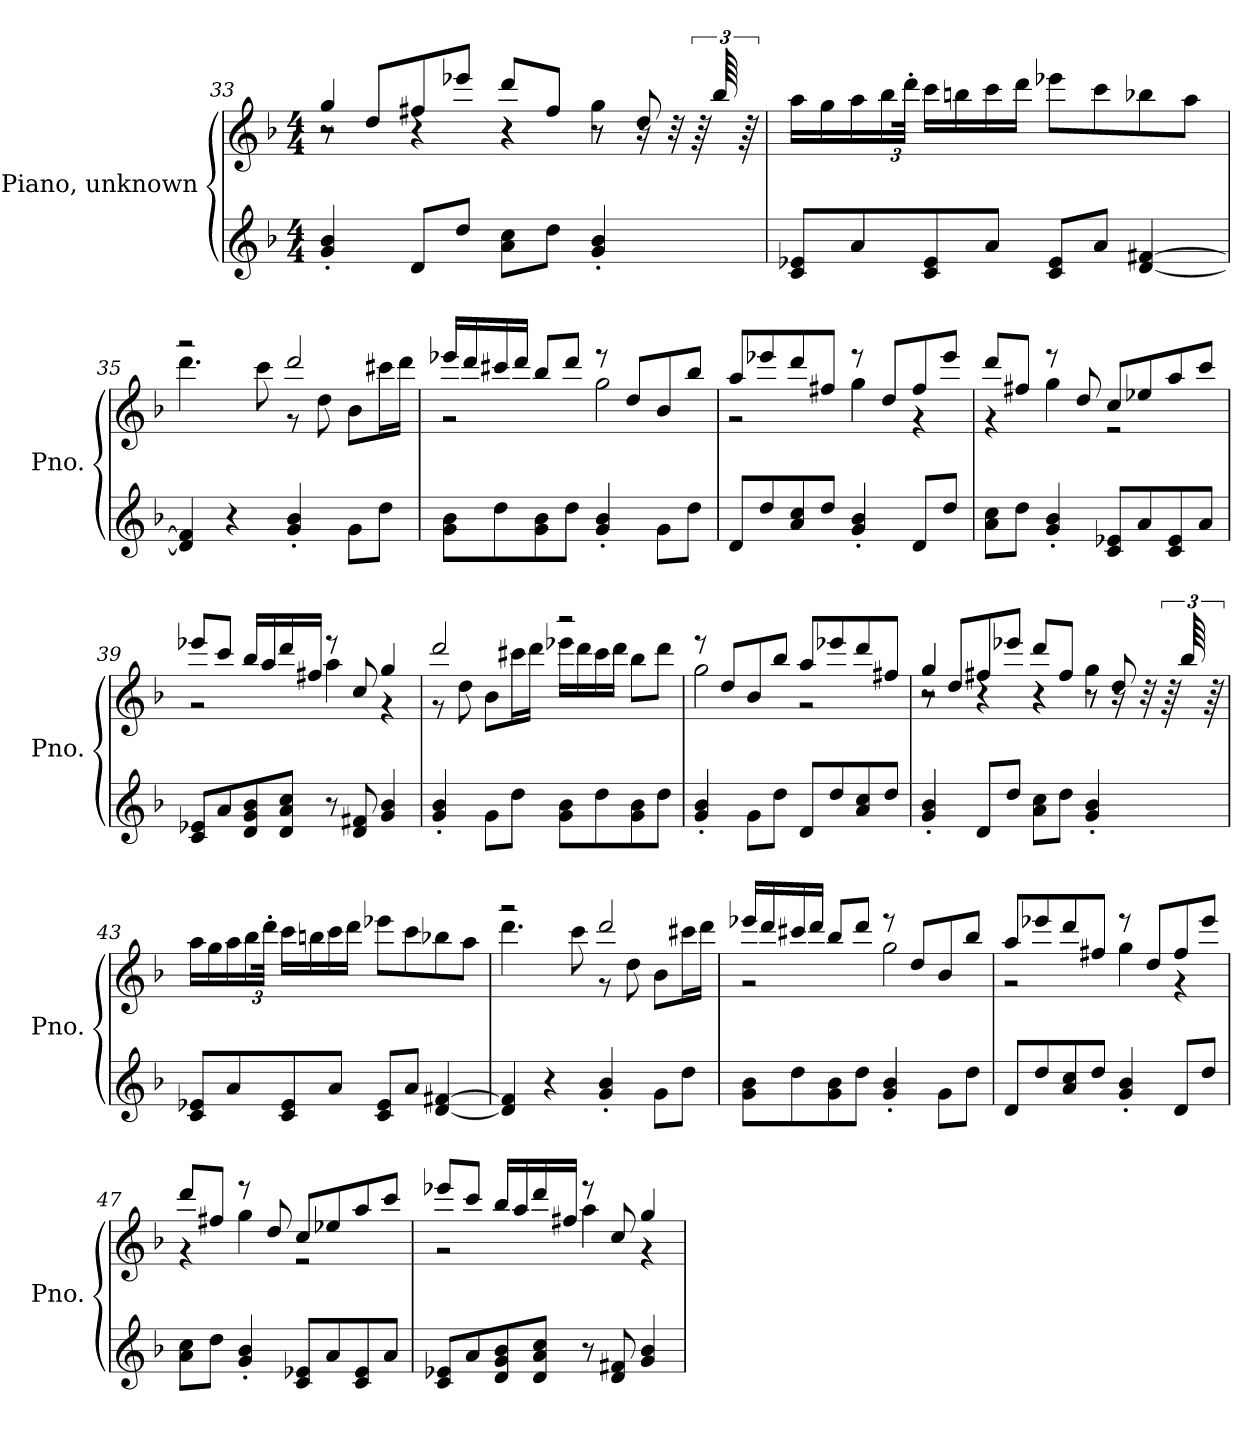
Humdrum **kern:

**kern	**kern
*part1	*part1
*staff2	*staff1
*I"Piano, unknown	*
*I'Pno.	*
!!LO:LB:g=z
*clefG2	*clefG2
*k[b-]	*k[b-]
*M4/4	*M4/4
=33	=33
*	*^
*	*	*^
4g/' 4b-/'	8r	2r	4gg/
.	8dd/L	.	.
8d/L	8ff#X/	.	4r
8dd/J	8eee-X/J	.	.
8a\ 8cc\L	8ddd/L	4r	4r
8dd\J	8ff#/J	.	.
4g/' 4b-/'	8r	4gg\	8r
.	16r	.	8dd/
.	32r	.	.
.	96r	.	.
.	96bb-/	.	.
.	96r	.	.
*	*v	*v	*v
=34	=34
8c/ 8e-X/L	16aa\LL
.	16gg\
8a/	16aa\
*	*Xbrackettup
.	24bb-\
.	48ddd'\JJk
8c/ 8e-/	16ccc\LL
.	16bbn\
8a/J	16ccc\
.	16ddd\JJ
8c/ 8e-/L	8eee-X\L
8a/J	8ccc\
[4d/ [4f#X/	8bb-X\
.	8aa\J
=35	=35
*	*^
4d/] 4f#/]	2r	4.ddd\
4r	.	.
.	.	8ccc\
4g/' 4b-/'	2ddd/	8r
.	.	8dd\
8g\L	.	8b-\L
8dd\J	.	16ccc#X\L
.	.	16ddd\JJ
!!LO:LB:g=z	!!
=36	=36	=36
8g\ 8b-\L	16eee-X/LL	2r
.	16ddd/	.
8dd\	16ccc#X/	.
.	16ddd/JJ	.
8g\ 8b-\	8bb-/L	.
8dd\J	8ddd/J	.
4g/' 4b-/'	8r	2gg\
.	8dd/L	.
8g\L	8b-/	.
8dd\J	8bb-/J	.
=37	=37	=37
8d/L	8aa/L	2r
8dd/	8eee-X/	.
8a/ 8cc/	8ddd/	.
8dd/J	8ff#X/J	.
4g/' 4b-/'	8r	4gg\
.	8dd/L	.
8d/L	8ff#/	4r
8dd/J	8eee-/J	.
=38	=38	=38
8a\ 8cc\L	8ddd/L	4r
8dd\J	8ff#X/J	.
4g/' 4b-/'	8r	4gg\
.	8dd/	.
8c/ 8e-X/L	8cc/L	2r
8a/	8ee-X/	.
8c/ 8e-/	8aa/	.
8a/J	8ccc/J	.
!!LO:LB:g=z	!!
=39	=39	=39
8c/ 8e-X/L	8eee-X/L	2r
8a/	8ccc/J	.
8d/ 8g/ 8b-/	16bb-/LL	.
.	16aa/	.
8d/ 8a/ 8cc/J	16ddd/	.
.	16ff#X/JJ	.
8r	8r	4aa\
8d/ 8f#X/	8cc/	.
4g/ 4b-/	4gg/	4r
=40	=40	=40
4g/' 4b-/'	2ddd/	8r
.	.	8dd\
8g\L	.	8b-\L
8dd\J	.	16ccc#X\L
.	.	16ddd\JJ
8g\ 8b-\L	2r	16eee-X\LL
.	.	16ddd\
8dd\	.	16ccc#\
.	.	16ddd\JJ
8g\ 8b-\	.	8bb-\L
8dd\J	.	8ddd\J
=41	=41	=41
4g/' 4b-/'	8r	2gg\
.	8dd/L	.
8g\L	8b-/	.
8dd\J	8bb-/J	.
8d/L	8aa/L	2r
8dd/	8eee-X/	.
8a/ 8cc/	8ddd/	.
8dd/J	8ff#X/J	.
!!LO:LB:g=z
=42	=42	=42
*	*	*^
4g/' 4b-/'	8r	2r	4gg/
.	8dd/L	.	.
8d/L	8ff#X/	.	4r
8dd/J	8eee-X/J	.	.
8a\ 8cc\L	8ddd/L	4r	4r
8dd\J	8ff#/J	.	.
4g/' 4b-/'	8r	4gg\	8r
.	16r	.	8dd/
.	32r	.	.
*	*brackettup	*	*
.	96r	.	.
.	96bb-/	.	.
.	96r	.	.
*	*v	*v	*v
=43	=43
8c/ 8e-X/L	16aa\LL
.	16gg\
8a/	16aa\
*	*Xbrackettup
.	24bb-\
.	48ddd'\JJk
8c/ 8e-/	16ccc\LL
.	16bbn\
8a/J	16ccc\
.	16ddd\JJ
8c/ 8e-/L	8eee-X\L
8a/J	8ccc\
[4d/ [4f#X/	8bb-X\
.	8aa\J
=44	=44
*	*^
4d/] 4f#/]	2r	4.ddd\
4r	.	.
.	.	8ccc\
4g/' 4b-/'	2ddd/	8r
.	.	8dd\
8g\L	.	8b-\L
8dd\J	.	16ccc#X\L
.	.	16ddd\JJ
!!LO:PB:g=z	!!
=45	=45	=45
8g\ 8b-\L	16eee-X/LL	2r
.	16ddd/	.
8dd\	16ccc#X/	.
.	16ddd/JJ	.
8g\ 8b-\	8bb-/L	.
8dd\J	8ddd/J	.
4g/' 4b-/'	8r	2gg\
.	8dd/L	.
8g\L	8b-/	.
8dd\J	8bb-/J	.
=46	=46	=46
8d/L	8aa/L	2r
8dd/	8eee-X/	.
8a/ 8cc/	8ddd/	.
8dd/J	8ff#X/J	.
4g/' 4b-/'	8r	4gg\
.	8dd/L	.
8d/L	8ff#/	4r
8dd/J	8eee-/J	.
=47	=47	=47
8a\ 8cc\L	8ddd/L	4r
8dd\J	8ff#X/J	.
4g/' 4b-/'	8r	4gg\
.	8dd/	.
8c/ 8e-X/L	8cc/L	2r
8a/	8ee-X/	.
8c/ 8e-/	8aa/	.
8a/J	8ccc/J	.
!!LO:LB:g=z	!!
=48	=48	=48
8c/ 8e-X/L	8eee-X/L	2r
8a/	8ccc/J	.
8d/ 8g/ 8b-/	16bb-/LL	.
.	16aa/	.
8d/ 8a/ 8cc/J	16ddd/	.
.	16ff#X/JJ	.
8r	8r	4aa\
8d/ 8f#X/	8cc/	.
4g/ 4b-/	4gg/	4r
*	*v	*v
=	=
*-	*-
